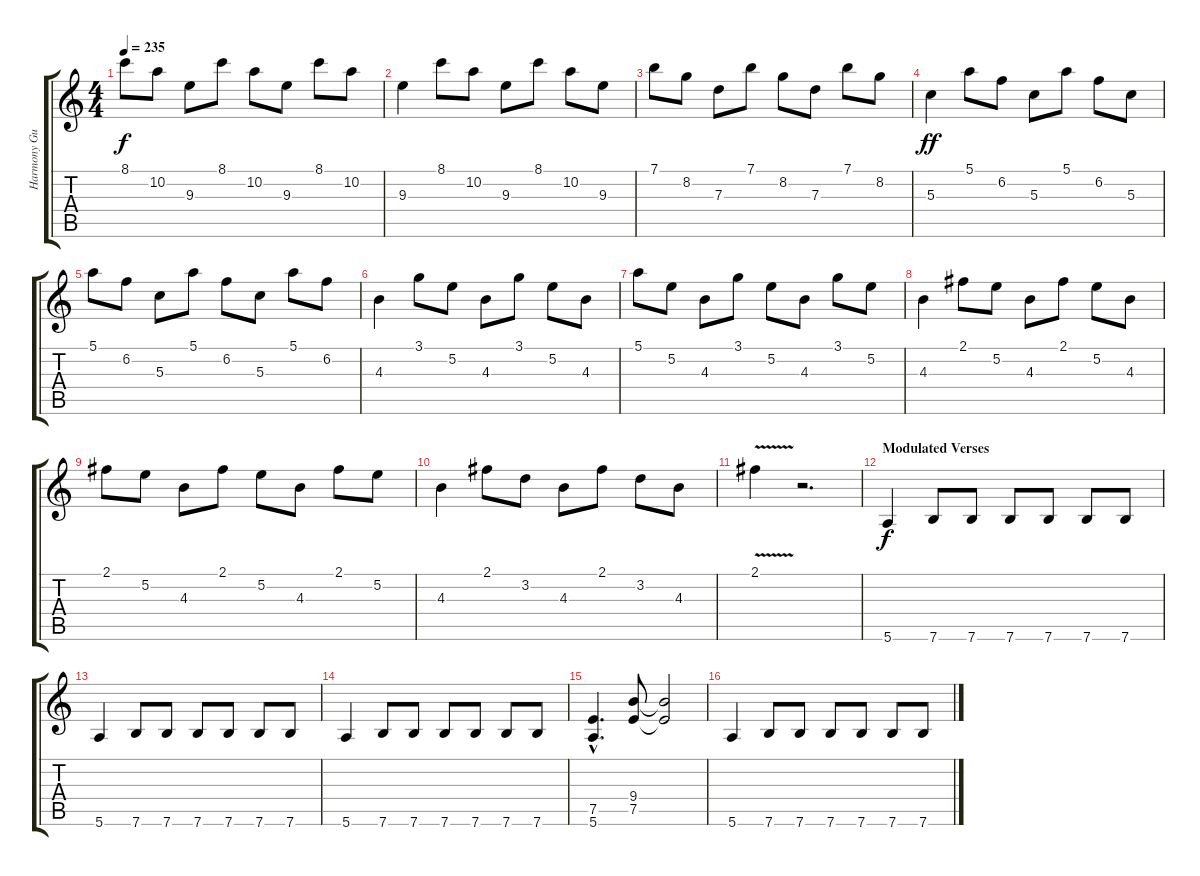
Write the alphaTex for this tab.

\track ("Harmony Guitar" "Harmony Gu") {instrument distortionguitar}
\staff {score tabs}
\tuning (E4 B3 G3 D3 A2 E2) {hide}
\ts (4 4)
\tempo 235
\clef g2
\ks c
8.1.8{dy f} 10.2.8 9.3.8 8.1.8 10.2.8 9.3.8 8.1.8 10.2.8 |
9.3.4 8.1.8 10.2.8 9.3.8 8.1.8 10.2.8 9.3.8 |
7.1.8 8.2.8 7.3.8 7.1.8 8.2.8 7.3.8 7.1.8 8.2.8 |
5.3.4{dy ff} 5.1.8 6.2.8 5.3.8 5.1.8 6.2.8 5.3.8 |
5.1.8 6.2.8 5.3.8 5.1.8 6.2.8 5.3.8 5.1.8 6.2.8 |
4.3.4 3.1.8 5.2.8 4.3.8 3.1.8 5.2.8 4.3.8 |
5.1.8 5.2.8 4.3.8 3.1.8 5.2.8 4.3.8 3.1.8 5.2.8 |
4.3.4 2.1.8 5.2.8 4.3.8 2.1.8 5.2.8 4.3.8 |
2.1.8 5.2.8 4.3.8 2.1.8 5.2.8 4.3.8 2.1.8 5.2.8 |
4.3.4 2.1.8 3.2.8 4.3.8 2.1.8 3.2.8 4.3.8 |
2.1{v}.4 r.2{d} |
\section ("" "Modulated Verses")
5.6.4{dy f} 7.6.8 7.6.8 7.6.8 7.6.8 7.6.8 7.6.8 |
5.6.4 7.6.8 7.6.8 7.6.8 7.6.8 7.6.8 7.6.8 |
5.6.4 7.6.8 7.6.8 7.6.8 7.6.8 7.6.8 7.6.8 |
(7.5{hac} 5.6{hac}).4{d} (9.4 7.5).8 (9.4{t} 7.5{t}).2 |
5.6.4 7.6.8 7.6.8 7.6.8 7.6.8 7.6.8 7.6.8
